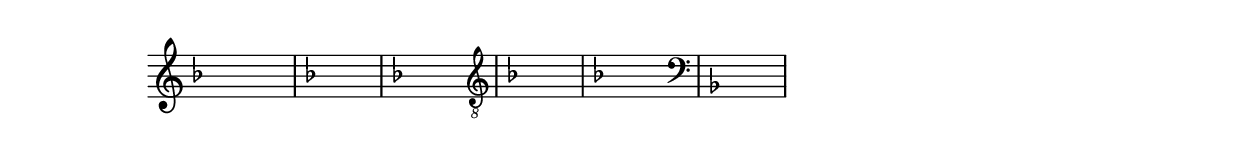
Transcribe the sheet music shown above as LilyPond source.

%% -*- coding: utf-8 -*-
\version "2.12.3"

\relative c'' {
  \override Staff.TimeSignature #'transparent = ##t
  \override Score.BarNumber #'transparent = ##t
  %% \override Score.RehearsalMark #'font-size = #-2
  %% \set Score.markFormatter = #format-mark-numbers


  %% CAVAQUINHO - BANJO
  \tag #'cv {
    \key f \major
    s1
  }

  %% BANDOLIM
  \tag #'bd {
    \key f \major
    s
  }

  %% VIOLA
  \tag #'va {
    \key f \major
    s
  }

  %% VIOLÃO TENOR
  \tag #'vt {
    \clef "G_8"
    \key f \major
    s
  }

  %% VIOLÃO
  \tag #'vi {
    \clef "G_8"
    \key f \major
    s
  }

  %% BAIXO - BAIXOLÃO
  \tag #'bx {
    \clef bass
    \key f \major
    s
  }
}
